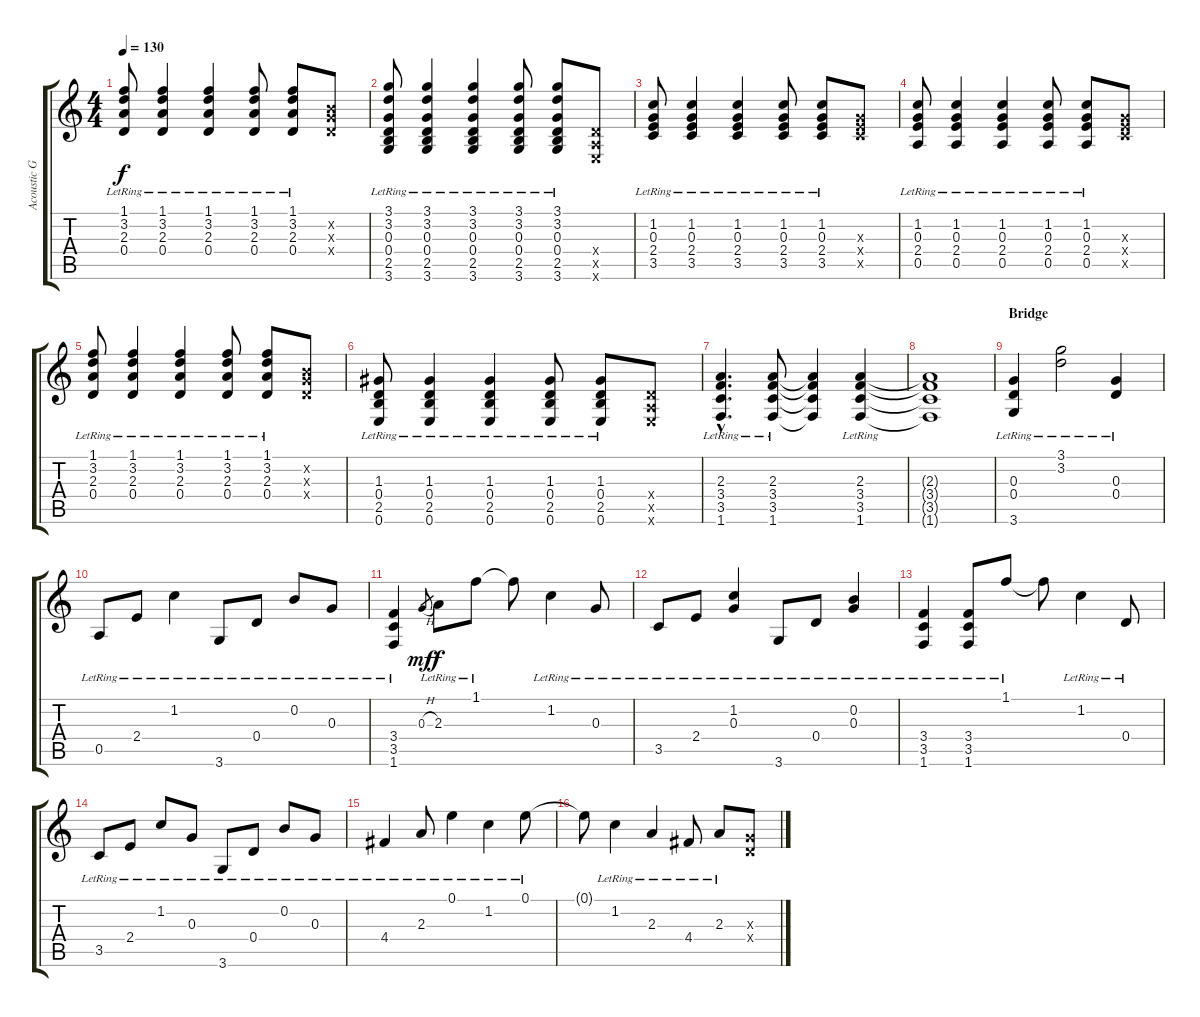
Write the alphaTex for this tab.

\track ("Acoustic Guitar" "Acoustic G") {instrument acousticguitarsteel}
\staff {score tabs}
\tuning (E4 B3 G3 D3 A2 E2) {hide}
\ts (4 4)
\tempo 130
\clef g2
\ks c
(1.1{lr} 3.2{lr} 2.3{lr} 0.4{lr}).8{dy f} (1.1{lr} 3.2{lr} 2.3{lr} 0.4{lr}).4 (1.1{lr} 3.2{lr} 2.3{lr} 0.4{lr}).4 (1.1{lr} 3.2{lr} 2.3{lr} 0.4{lr}).8 (1.1{lr} 3.2{lr} 2.3{lr} 0.4{lr}).8 (0.2{x} 0.3{x} 0.4{x}).8 |
(3.1{lr} 3.2{lr} 0.3{lr} 0.4{lr} 2.5{lr} 3.6{lr}).8 (3.1{lr} 3.2{lr} 0.3{lr} 0.4{lr} 2.5{lr} 3.6{lr}).4 (3.1{lr} 3.2{lr} 0.3{lr} 0.4{lr} 2.5{lr} 3.6{lr}).4 (3.1{lr} 3.2{lr} 0.3{lr} 0.4{lr} 2.5{lr} 3.6{lr}).8 (3.1{lr} 3.2{lr} 0.3{lr} 0.4{lr} 2.5{lr} 3.6{lr}).8 (0.4{x} 0.5{x} 0.6{x}).8 |
(1.2{lr} 0.3{lr} 2.4{lr} 3.5{lr}).8 (1.2{lr} 0.3{lr} 2.4{lr} 3.5{lr}).4 (1.2{lr} 0.3{lr} 2.4{lr} 3.5{lr}).4 (1.2{lr} 0.3{lr} 2.4{lr} 3.5{lr}).8 (1.2{lr} 0.3{lr} 2.4{lr} 3.5{lr}).8 (0.3{x} 2.4{x} 3.5{x}).8 |
(1.2{lr} 0.3{lr} 2.4{lr} 0.5{lr}).8 (1.2{lr} 0.3{lr} 2.4{lr} 0.5{lr}).4 (1.2{lr} 0.3{lr} 2.4{lr} 0.5{lr}).4 (1.2{lr} 0.3{lr} 2.4{lr} 0.5{lr}).8 (1.2{lr} 0.3{lr} 2.4{lr} 0.5{lr}).8 (0.3{x} 2.4{x} 3.5{x}).8 |
(1.1{lr} 3.2{lr} 2.3{lr} 0.4{lr}).8 (1.1{lr} 3.2{lr} 2.3{lr} 0.4{lr}).4 (1.1{lr} 3.2{lr} 2.3{lr} 0.4{lr}).4 (1.1{lr} 3.2{lr} 2.3{lr} 0.4{lr}).8 (1.1{lr} 3.2{lr} 2.3{lr} 0.4{lr}).8 (0.2{x} 0.3{x} 0.4{x}).8 |
(1.3{lr} 0.4{lr} 2.5{lr} 0.6{lr}).8 (1.3{lr} 0.4{lr} 2.5{lr} 0.6{lr}).4 (1.3{lr} 0.4{lr} 2.5{lr} 0.6{lr}).4 (1.3{lr} 0.4{lr} 2.5{lr} 0.6{lr}).8 (1.3{lr} 0.4{lr} 2.5{lr} 0.6{lr}).8 (0.4{x} 0.5{x} 0.6{x}).8 |
(2.3{hac lr} 3.4{hac lr} 3.5{hac lr} 1.6{hac lr}).4{d} (2.3{lr} 3.4{lr} 3.5{lr} 1.6{lr}).8 (2.3{t} 3.4{t} 3.5{t} 1.6{t}).4 (2.3{lr} 3.4{lr} 3.5{lr} 1.6{lr}).4 |
(2.3{t} 3.4{t} 3.5{t} 1.6{t}).1 |
\section ("" "Bridge")
(0.3{lr} 0.4{lr} 3.6{lr}).4 (3.1{lr} 3.2{lr}).2 (0.3{lr} 0.4{lr}).4 |
0.5{lr}.8 2.4{lr}.8 1.2{lr}.4 3.6{lr}.8 0.4{lr}.8 0.2{lr}.8 0.3{lr}.8 |
(3.4{lr} 3.5{lr} 1.6{lr}).4 0.3{h}.8{gr dy mf} 2.3{lr}.8{dy f} 1.1{lr}.8 1.1{t}.8 1.2{lr}.4 0.3{lr}.8 |
3.5{lr}.8 2.4{lr}.8 (1.2{lr} 0.3{lr}).4 3.6{lr}.8 0.4{lr}.8 (0.2{lr} 0.3{lr}).4 |
(3.4{lr} 3.5{lr} 1.6{lr}).4 (3.4{lr} 3.5{lr} 1.6{lr}).8 1.1{lr}.8 1.1{t}.8 1.2{lr}.4 0.4{lr}.8 |
3.5{lr}.8 2.4{lr}.8 1.2{lr}.8 0.3{lr}.8 3.6{lr}.8 0.4{lr}.8 0.2{lr}.8 0.3{lr}.8 |
4.4{lr}.4 2.3{lr}.8 0.1{lr}.4 1.2{lr}.4 0.1{lr}.8 |
0.1{t}.8 1.2{lr}.4 2.3{lr}.4 4.4{lr}.8 2.3{lr}.8 (0.3{x} 0.4{x}).8
